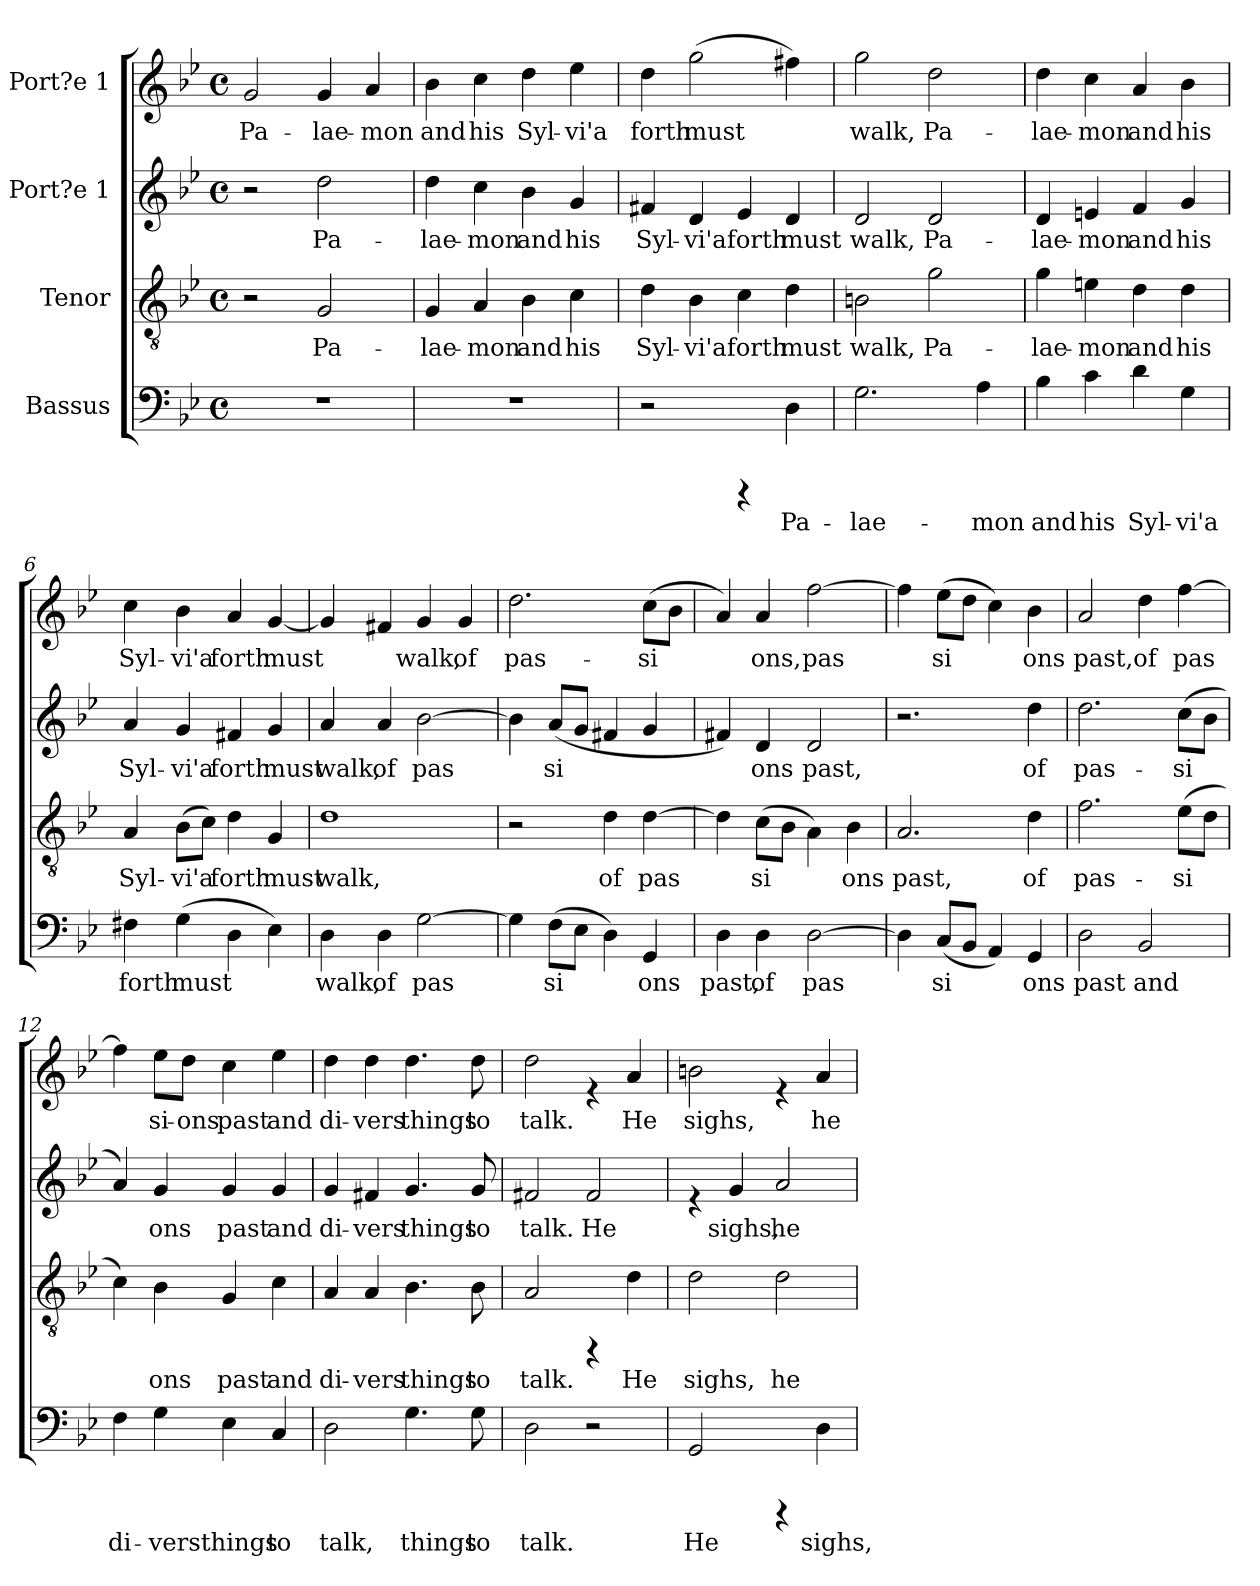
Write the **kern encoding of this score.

**kern	**text	**kern	**text	**kern	**text	**kern	**text
*part4	*part4	*part3	*part3	*part2	*part2	*part1	*part1
*staff4	*staff4	*staff3	*staff3	*staff2	*staff2	*staff1	*staff1
*I"Bassus	*	*I"Tenor	*	*I"Port?e 1	*	*I"Port?e 1	*
!!LO:PB:g=z
*stria5	*	*stria5	*	*stria5	*	*stria5	*
*clefF4	*	*clefGv2	*	*clefG2	*	*clefG2	*
*k[b-e-]	*	*k[b-e-]	*	*k[b-e-]	*	*k[b-e-]	*
*B-:	*	*B-:	*	*B-:	*	*B-:	*
*M4/4	*	*M4/4	*	*M4/4	*	*M4/4	*
*met(c)	*	*met(c)	*	*met(c)	*	*met(c)	*
*MM72	*	*MM72	*	*MM72	*	*MM72	*
=1	=1	=1	=1	=1	=1	=1	=1
!	!	!	!	!	!	!	!LO:LY:b:cj
1r	.	2r	.	2r	.	2g/	Pa-
!	!	!	!LO:LY:b:cj	!	!LO:LY:b:cj	!	!LO:LY:b:cj
.	.	2G/	Pa-	2dd\	Pa-	4g/	-lae-
!	!	!	!	!	!	!	!LO:LY:b:cj
.	.	.	.	.	.	4a/	-mon
=2	=2	=2	=2	=2	=2	=2	=2
!	!	!	!LO:LY:b:cj	!	!LO:LY:b:cj	!	!LO:LY:b:cj
1r	.	4G/	-lae-	4dd\	-lae-	4b-\	and
!	!	!	!LO:LY:b:cj	!	!LO:LY:b:cj	!	!LO:LY:b:cj
.	.	4A/	-mon	4cc\	-mon	4cc\	his
!	!	!	!LO:LY:b:cj	!	!LO:LY:b:cj	!	!LO:LY:b:cj
.	.	4B-\	and	4b-\	and	4dd\	Syl-
!	!	!	!LO:LY:b:cj	!	!LO:LY:b:cj	!	!LO:LY:b:cj
.	.	4c\	his	4g/	his	4ee-\	-vi'a
=3	=3	=3	=3	=3	=3	=3	=3
!	!	!	!LO:LY:b:cj	!	!LO:LY:b:cj	!	!LO:LY:b:cj
2r	.	4d\	Syl-	4f#X/	Syl-	4dd\	forth
!	!	!	!LO:LY:b:cj	!	!LO:LY:b:cj	!	!LO:LY:b:cj
.	.	4B-\	-vi'a	4d/	-vi'a	(>2gg\	must
!	!	!	!LO:LY:b:cj	!	!LO:LY:b:cj	!	!
4rAAAA	.	4c\	forth	4e-/	forth	.	.
!	!LO:LY:b:cj	!	!LO:LY:b:cj	!	!LO:LY:b:cj	!	!LO:LY:b:cj
4D\	Pa-	4d\	must	4d/	must	4ff#X\)	.
=4	=4	=4	=4	=4	=4	=4	=4
!	!LO:LY:b:cj	!	!LO:LY:b:cj	!	!LO:LY:b:cj	!	!LO:LY:b:cj
2.G\	-lae-	2Bn\	walk,	2d/	walk,	2gg\	walk,
!	!	!	!LO:LY:b:cj	!	!LO:LY:b:cj	!	!LO:LY:b:cj
.	.	2g\	Pa-	2d/	Pa-	2dd\	Pa-
!	!LO:LY:b:cj	!	!	!	!	!	!
4A\	-mon	.	.	.	.	.	.
!!LO:LB:g=z
=5	=5	=5	=5	=5	=5	=5	=5
!	!LO:LY:b:cj	!	!LO:LY:b:cj	!	!LO:LY:b:cj	!	!LO:LY:b:cj
4B-\	and	4g\	-lae-	4d/	-lae-	4dd\	-lae-
!	!LO:LY:b:cj	!	!LO:LY:b:cj	!	!LO:LY:b:cj	!	!LO:LY:b:cj
4c\	his	4en\	-mon	4en/	-mon	4cc\	-mon
!	!LO:LY:b:cj	!	!LO:LY:b:cj	!	!LO:LY:b:cj	!	!LO:LY:b:cj
4d\	Syl-	4d\	and	4f/	and	4a/	and
!	!LO:LY:b:cj	!	!LO:LY:b:cj	!	!LO:LY:b:cj	!	!LO:LY:b:cj
4G\	-vi'a	4d\	his	4g/	his	4b-\	his
=6	=6	=6	=6	=6	=6	=6	=6
!	!LO:LY:b:cj	!	!LO:LY:b:cj	!	!LO:LY:b:cj	!	!LO:LY:b:cj
4F#X\	forth	4A/	Syl-	4a/	Syl-	4cc\	Syl-
!	!LO:LY:b:cj	!	!LO:LY:b:cj	!	!LO:LY:b:cj	!	!LO:LY:b:cj
(>4G\	must	(>8B-\L	-vi'a	4g/	-vi'a	4b-\	-vi'a
!	!	!	!LO:LY:b:cj	!	!	!	!
.	.	8c\J)	.	.	.	.	.
!	!LO:LY:b:cj	!	!LO:LY:b:cj	!	!LO:LY:b:cj	!	!LO:LY:b:cj
4D\	.	4d\	forth	4f#X/	forth	4a/	forth
!	!LO:LY:b:cj	!	!LO:LY:b:cj	!	!LO:LY:b:cj	!	!LO:LY:b:cj
4E-\)	.	4G/	must	4g/	must	[<4g/	must
=7	=7	=7	=7	=7	=7	=7	=7
!	!LO:LY:b:cj	!	!LO:LY:b:cj	!	!LO:LY:b:cj	!	!LO:LY:b:cj
4D\	walk,	1d	walk,	4a/	walk,	4g/]	.
!	!LO:LY:b:cj	!	!	!	!LO:LY:b:cj	!	!LO:LY:b:cj
4D\	of	.	.	4a/	of	4f#X/	.
!	!LO:LY:b:cj	!	!	!	!LO:LY:b:cj	!	!LO:LY:b:cj
[>2G\	pas-	.	.	[>2b-\	pas-	4g/	walk,
!	!	!	!	!	!	!	!LO:LY:b:cj
.	.	.	.	.	.	4g/	of
=8	=8	=8	=8	=8	=8	=8	=8
!	!LO:LY:b:cj	!	!	!	!LO:LY:b:cj	!	!LO:LY:b:cj
4G\]	-	2r	.	4b-\]	-	2.dd\	pas-
!	!LO:LY:b:cj	!	!	!	!LO:LY:b:cj	!	!
(>8F\L	si-	.	.	(<8a/L	si-	.	.
!	!LO:LY:b:cj	!	!	!	!LO:LY:b:cj	!	!
8E-\J	-	.	.	8g/J	--	.	.
!	!LO:LY:b:cj	!	!LO:LY:b:cj	!	!LO:LY:b:cj	!	!
4D\)	.	4d\	of	4f#X/	--	.	.
!	!LO:LY:b:cj	!	!LO:LY:b:cj	!	!LO:LY:b:cj	!	!LO:LY:b:cj
4GG/	ons	[>4d\	pas-	4g/	--	(>8cc\L	-si-
!	!	!	!	!	!	!	!LO:LY:b:cj
.	.	.	.	.	.	8b-\J	--
!!LO:LB:g=z
=9	=9	=9	=9	=9	=9	=9	=9
!	!LO:LY:b:cj	!	!LO:LY:b:cj	!	!LO:LY:b:cj	!	!LO:LY:b:cj
4D\	past,	4d\]	-	4f#X/)	-	4a/)	-
!	!LO:LY:b:cj	!	!LO:LY:b:cj	!	!LO:LY:b:cj	!	!LO:LY:b:cj
4D\	of	(>8c\L	si-	4d/	ons	4a/	ons,
!	!	!	!LO:LY:b:cj	!	!	!	!
.	.	8B-\J	-	.	.	.	.
!	!LO:LY:b:cj	!	!LO:LY:b:cj	!	!LO:LY:b:cj	!	!LO:LY:b:cj
[>2D\	pas-	4A\)	.	2d/	past,	[>2ff\	pas-
!	!	!	!LO:LY:b:cj	!	!	!	!
.	.	4B-\	ons	.	.	.	.
=10	=10	=10	=10	=10	=10	=10	=10
!	!LO:LY:b:cj	!	!LO:LY:b:cj	!	!	!	!LO:LY:b:cj
4D\]	-	2.A/	past,	2.r	.	4ff\]	-
!	!LO:LY:b:cj	!	!	!	!	!	!LO:LY:b:cj
(<8C/L	si-	.	.	.	.	(>8ee-\L	si-
!	!LO:LY:b:cj	!	!	!	!	!	!LO:LY:b:cj
8BB-/J	-	.	.	.	.	8dd\J	-
!	!LO:LY:b:cj	!	!	!	!	!	!LO:LY:b:cj
4AA/)	.	.	.	.	.	4cc\)	.
!	!LO:LY:b:cj	!	!LO:LY:b:cj	!	!LO:LY:b:cj	!	!LO:LY:b:cj
4GG/	ons	4d\	of	4dd\	of	4b-\	ons
=11	=11	=11	=11	=11	=11	=11	=11
!	!LO:LY:b:cj	!	!LO:LY:b:cj	!	!LO:LY:b:cj	!	!LO:LY:b:cj
2D\	past	2.f\	pas-	2.dd\	pas-	2a/	past,
!	!LO:LY:b:cj	!	!	!	!	!	!LO:LY:b:cj
2BB-/	and	.	.	.	.	4dd\	of
!	!	!	!LO:LY:b:cj	!	!LO:LY:b:cj	!	!LO:LY:b:cj
.	.	(>8e-\L	-si-	(>8cc\L	-si-	[>4ff\	pas-
!	!	!	!LO:LY:b:cj	!	!LO:LY:b:cj	!	!
.	.	8d\J	--	8b-\J	--	.	.
=12	=12	=12	=12	=12	=12	=12	=12
!	!LO:LY:b:cj	!	!LO:LY:b:cj	!	!LO:LY:b:cj	!	!LO:LY:b:cj
4F\	di-	4c\)	-	4a/)	-	4ff\]	-
!	!LO:LY:b:cj	!	!LO:LY:b:cj	!	!LO:LY:b:cj	!	!LO:LY:b:cj
4G\	-vers	4B-\	ons	4g/	ons	8ee-\L	si-
!	!	!	!	!	!	!	!LO:LY:b:cj
.	.	.	.	.	.	8dd\J	-ons
!	!LO:LY:b:cj	!	!LO:LY:b:cj	!	!LO:LY:b:cj	!	!LO:LY:b:cj
4E-\	things	4G/	past	4g/	past	4cc\	past
!	!LO:LY:b:cj	!	!LO:LY:b:cj	!	!LO:LY:b:cj	!	!LO:LY:b:cj
4C/	to	4c\	and	4g/	and	4ee-\	and
=13	=13	=13	=13	=13	=13	=13	=13
!	!LO:LY:b:cj	!	!LO:LY:b:cj	!	!LO:LY:b:cj	!	!LO:LY:b:cj
2D\	talk,	4A/	di-	4g/	di-	4dd\	di-
!	!	!	!LO:LY:b:cj	!	!LO:LY:b:cj	!	!LO:LY:b:cj
.	.	4A/	-vers	4f#X/	-vers	4dd\	-vers
!	!LO:LY:b:cj	!	!LO:LY:b:cj	!	!LO:LY:b:cj	!	!LO:LY:b:cj
4.G\	things	4.B-\	things	4.g/	things	4.dd\	things
!	!LO:LY:b:cj	!	!LO:LY:b:cj	!	!LO:LY:b:cj	!	!LO:LY:b:cj
8G\	to	8B-\	to	8g/	to	8dd\	to
!!LO:PB:g=z
=14	=14	=14	=14	=14	=14	=14	=14
!	!LO:LY:b:cj	!	!LO:LY:b:cj	!	!LO:LY:b:cj	!	!LO:LY:b:cj
2D\	talk.	2A/	talk.	2f#X/	talk.	2dd\	talk.
!	!	!	!	!	!LO:LY:b:cj	!	!
2r	.	4rDD	.	2f#/	He	4rd	.
!	!	!	!LO:LY:b:cj	!	!	!	!LO:LY:b:cj
.	.	4d\	He	.	.	4a/	He
=15	=15	=15	=15	=15	=15	=15	=15
!	!LO:LY:b:cj	!	!LO:LY:b:cj	!	!	!	!LO:LY:b:cj
2GG/	He	2d\	sighs,	4rd	.	2bn\	sighs,
!	!	!	!	!	!LO:LY:b:cj	!	!
.	.	.	.	4g/	sighs,	.	.
!	!	!	!LO:LY:b:cj	!	!LO:LY:b:cj	!	!
4rAAAA	.	2d\	he	2a/	he	4rd	.
!	!LO:LY:b:cj	!	!	!	!	!	!LO:LY:b:cj
4D\	sighs,	.	.	.	.	4a/	he
=	=	=	=	=	=	=	=
*-	*-	*-	*-	*-	*-	*-	*-
